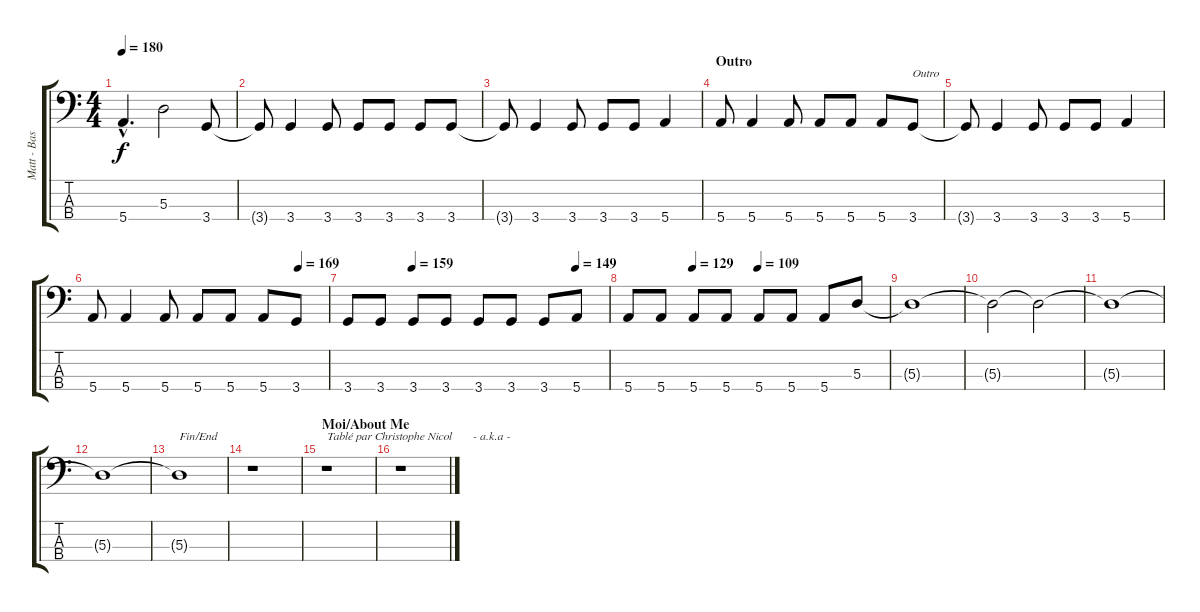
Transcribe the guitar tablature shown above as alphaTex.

\track ("Matt - Basse/Bass" "Matt - Bas") {instrument electricbassfinger}
\staff {score tabs}
\tuning (G2 D2 A1 E1) {hide}
\ts (4 4)
\tempo 180
\clef f4
\ks c
5.4{hac t}.4{d dy f} 5.3.2 3.4.8 |
3.4{t}.8 3.4.4 3.4.8 3.4.8 3.4.8 3.4.8 3.4.8 |
3.4{t}.8 3.4.4 3.4.8 3.4.8 3.4.8 5.4.4 |
\section ("" "Outro")
5.4.8 5.4.4 5.4.8 5.4.8 5.4.8 5.4.8 3.4.8{txt "Outro"} |
3.4{t}.8 3.4.4 3.4.8 3.4.8 3.4.8 5.4.4 |
\tempo (169 0.875)
5.4.8 5.4.4 5.4.8 5.4.8 5.4.8 5.4.8 3.4.8 |
\tempo (159 0.25)
\tempo (149 0.875)
3.4.8 3.4.8 3.4.8 3.4.8 3.4.8 3.4.8 3.4.8 5.4.8 |
\tempo (129 0.25)
\tempo (109 0.5)
5.4.8 5.4.8 5.4.8 5.4.8 5.4.8 5.4.8 5.4.8 5.3.8 |
5.3{t}.1 |
5.3{t}.2 5.3{t}.2{volume 5} |
5.3{t}.1 |
5.3{t}.1{volume 0} |
5.3{t}.1{txt "Fin/End"} |
r.1 |
\section ("" "Moi/About Me")
r.1{txt "Tablé par Christophe Nicol       - a.k.a -"} |
r.1
